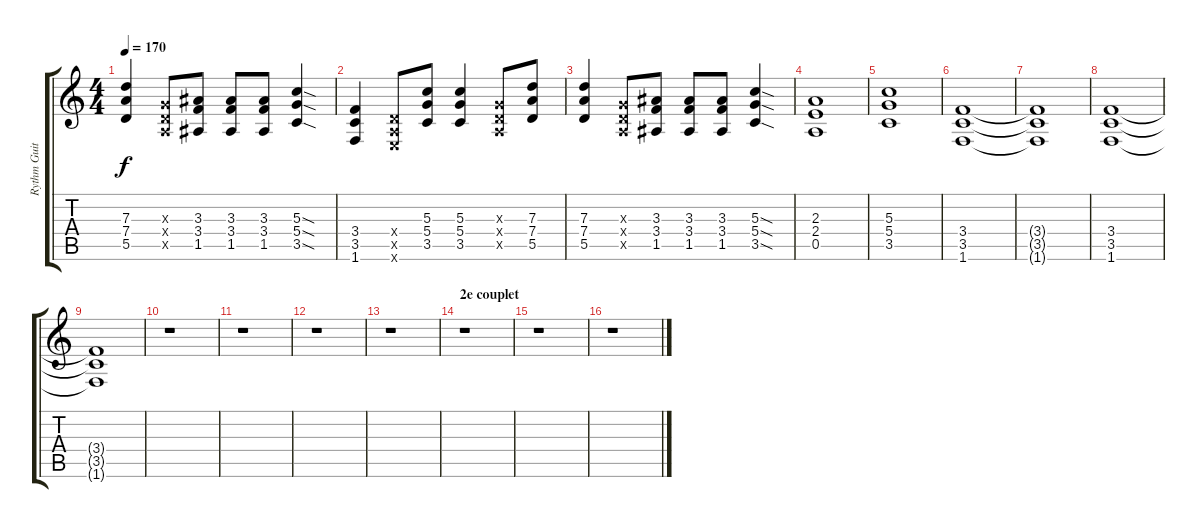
\track ("Rythm Guitar 1" "Rythm Guit") {instrument distortionguitar}
\staff {score tabs}
\tuning (E4 B3 G3 D3 A2 E2) {hide}
\ts (4 4)
\tempo 170
\clef g2
\ks c
(7.3 7.4 5.5).4{dy f} (0.3{x} 0.4{x} 0.5{x}).8 (3.3 3.4 1.5).8 (3.3 3.4 1.5).8 (3.3 3.4 1.5).8 (5.3{sod} 5.4{sod} 3.5{sod}).4 |
(3.4 3.5 1.6).4 (0.4{x} 0.5{x} 0.6{x}).8 (5.3 5.4 3.5).8 (5.3 5.4 3.5).4 (0.3{x} 0.4{x} 0.5{x}).8 (7.3 7.4 5.5).8 |
(7.3 7.4 5.5).4 (0.3{x} 0.4{x} 0.5{x}).8 (3.3 3.4 1.5).8 (3.3 3.4 1.5).8 (3.3 3.4 1.5).8 (5.3{sod} 5.4{sod} 3.5{sod}).4 |
(2.3 2.4 0.5).1 |
(5.3 5.4 3.5).1 |
(3.4 3.5 1.6).1 |
(3.4{t} 3.5{t} 1.6{t}).1 |
(3.4 3.5 1.6).1 |
(3.4{t} 3.5{t} 1.6{t}).1 |
r.1 |
r.1 |
r.1 |
r.1 |
\section ("" "2e couplet")
r.1 |
r.1 |
r.1
